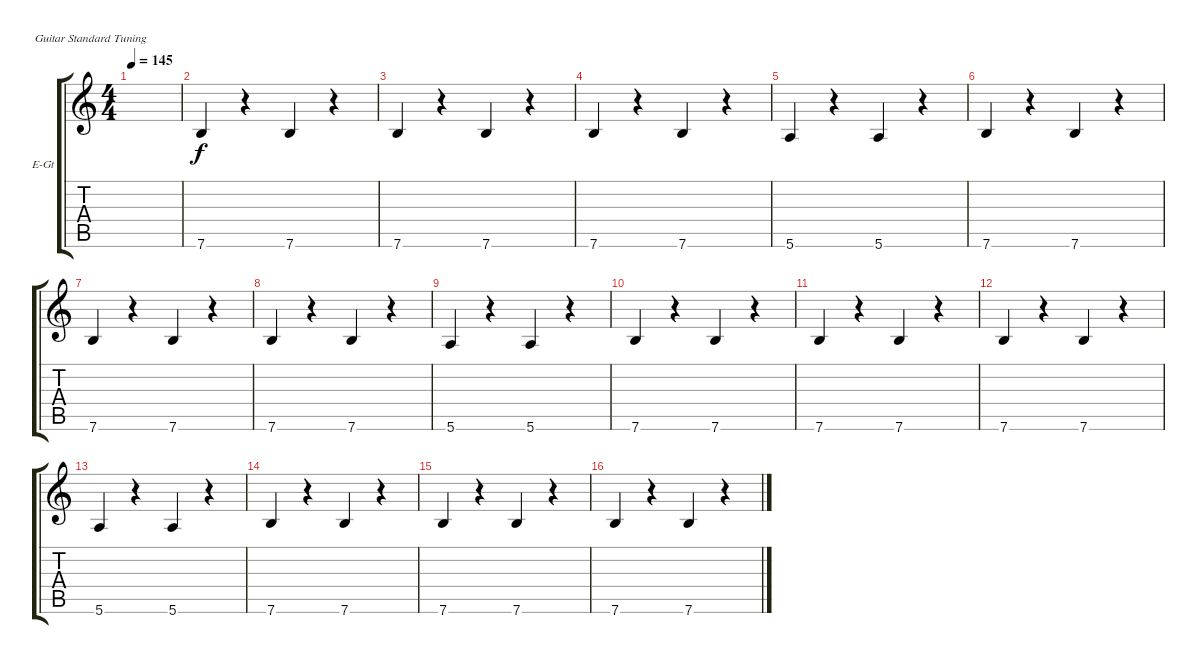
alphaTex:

\defaultSystemsLayout 4
\bracketExtendMode groupsimilarinstruments
\firstSystemTrackNameOrientation horizontal
\otherSystemsTrackNameOrientation horizontal
\track ("Guitar 2" "E-Gt") {instrument electricguitarclean}
\staff {score tabs}
\tuning (E4 B3 G3 D3 A2 E2)
\ts (4 4)
\ac
\tempo 145
\clef g2
\ks c
|
7.6.4 r.4 7.6.4 r.4 |
7.6.4 r.4 7.6.4 r.4 |
7.6.4 r.4 7.6.4 r.4 |
5.6.4 r.4 5.6.4 r.4 |
7.6.4 r.4 7.6.4 r.4 |
7.6.4 r.4 7.6.4 r.4 |
7.6.4 r.4 7.6.4 r.4 |
5.6.4 r.4 5.6.4 r.4 |
7.6.4 r.4 7.6.4 r.4 |
7.6.4 r.4 7.6.4 r.4 |
7.6.4 r.4 7.6.4 r.4 |
5.6.4 r.4 5.6.4 r.4 |
7.6.4 r.4 7.6.4 r.4 |
7.6.4 r.4 7.6.4 r.4 |
7.6.4 r.4 7.6.4 r.4
